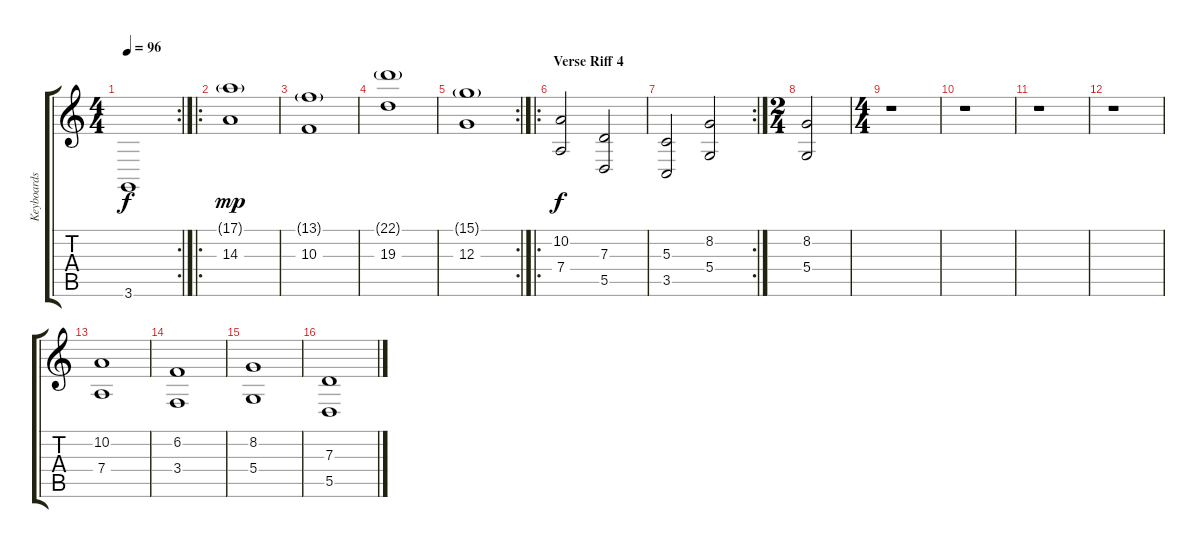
\track ("Keyboards" "Keyboards") {instrument stringensemble1}
\staff {score tabs}
\tuning (E4 B3 G3 D3 A2 E2) {hide}
\rc 2
\ts (4 4)
\tempo 96
\clef g2
\ks c
3.6.1{dy f} |
\ro
(17.1{g} 14.3).1{dy mp} |
(13.1{g} 10.3).1 |
(22.1{g} 19.3).1 |
\rc 2
(15.1{g} 12.3).1 |
\ro
\section ("" "Verse Riff 4")
(10.2 7.4).2{dy f} (7.3 5.5).2 |
\rc 2
(5.3 3.5).2 (8.2 5.4).2 |
\ts (2 4)
(8.2 5.4).2 |
\ts (4 4)
r.1 |
r.1 |
r.1 |
r.1 |
(10.2 7.4).1 |
(6.2 3.4).1 |
(8.2 5.4).1 |
(7.3 5.5).1
